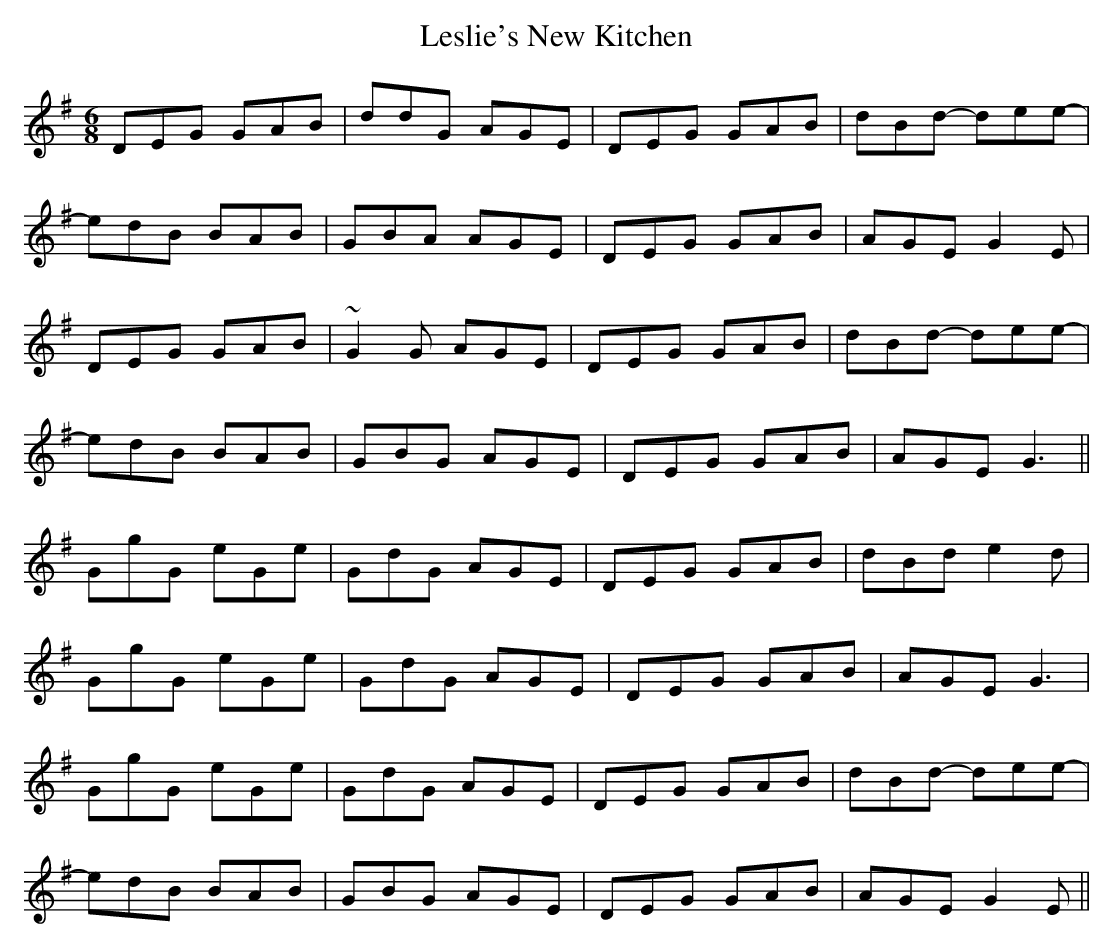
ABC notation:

X:1
T: Leslie's New Kitchen
M: 6/8
L: 1/8
K: Gmaj
DEG GAB|ddG AGE|DEG GAB|dBd- dee-|
edB BAB|GBA AGE|DEG GAB|AGE G2E|
DEG GAB|~G2G AGE|DEG GAB|dBd- dee-|
edB BAB|GBG AGE|DEG GAB|AGE G3||
GgG eGe|GdG AGE|DEG GAB|dBd e2d|
GgG eGe|GdG AGE|DEG GAB|AGE G3|
GgG eGe|GdG AGE|DEG GAB|dBd- dee-|
edB BAB|GBG AGE|DEG GAB|AGE G2E||
